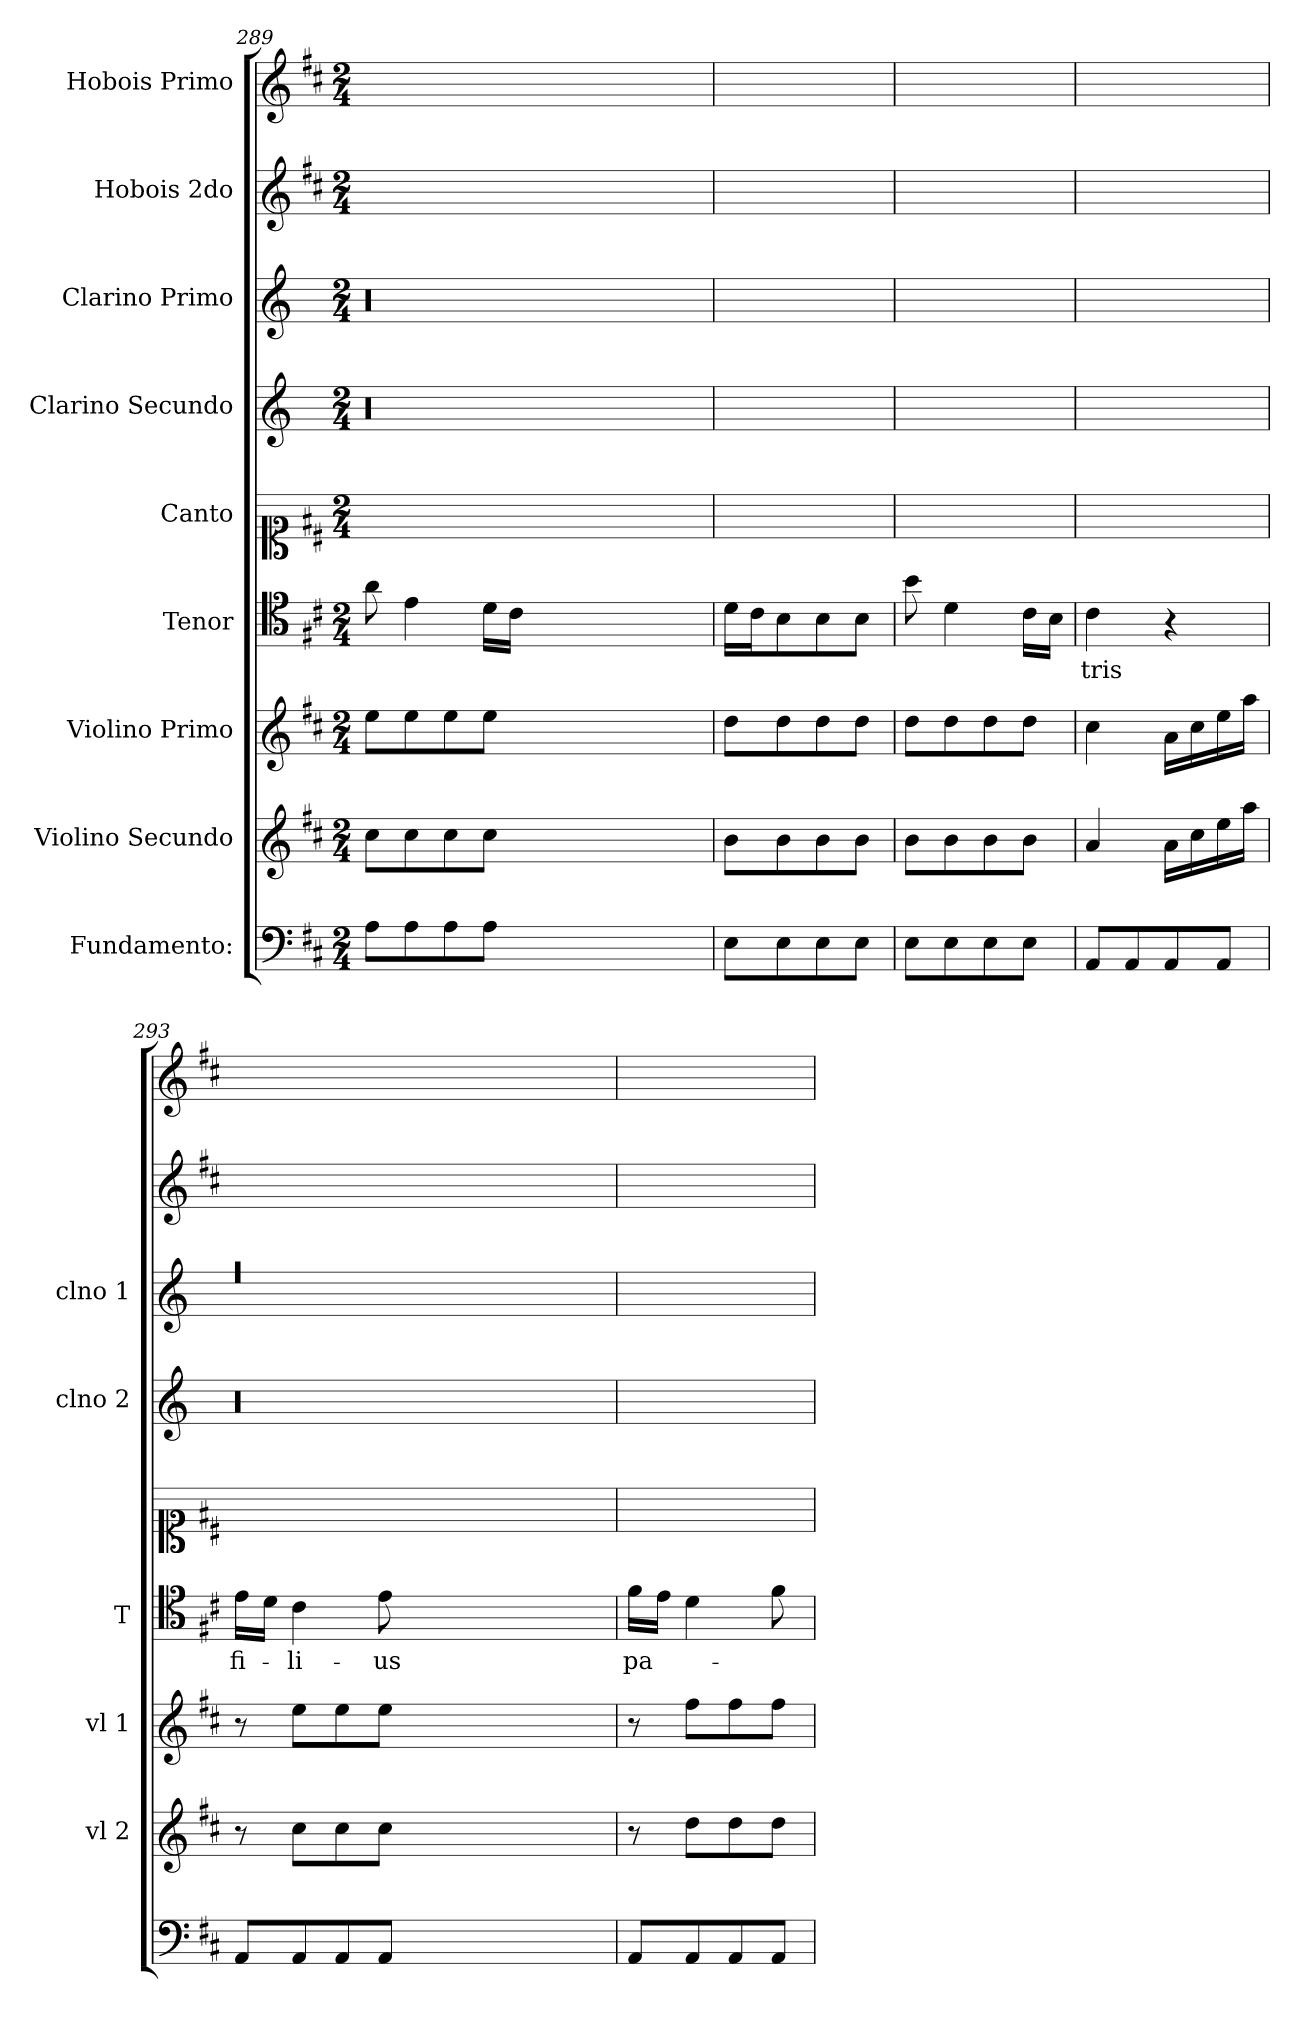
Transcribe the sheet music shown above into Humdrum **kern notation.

**kern	**kern	**kern	**kern	**text	**kern	**kern	**kern	**kern	**kern
*part9	*part8	*part7	*part6	*part6	*part5	*part4	*part3	*part2	*part1
*staff9	*staff8	*staff7	*staff6	*staff6	*staff5	*staff4	*staff3	*staff2	*staff1
*I"Fundamento:	*I"Violino Secundo	*I"Violino Primo	*I"Tenor	*	*I"Canto	*I"Clarino Secundo	*I"Clarino Primo	*I"Hobois 2do	*I"Hobois Primo
*	*I'vl 2	*I'vl 1	*I'T	*	*	*I'clno 2	*I'clno 1	*	*
*clefF4	*clefG2	*clefG2	*clefC4	*	*clefC1	*clefG2	*clefG2	*clefG2	*clefG2
*	*	*	*	*	*	*ITrd-1c-2	*ITrd-1c-2	*	*
*k[f#c#]	*k[f#c#]	*k[f#c#]	*k[f#c#]	*	*k[f#c#]	*k[f#c#]	*k[f#c#]	*k[f#c#]	*k[f#c#]
*M2/4	*M2/4	*M2/4	*M2/4	*	*M2/4	*M2/4	*M2/4	*M2/4	*M2/4
=289	=289	=289	=289	=289	=289	=289	=289	=289	=289
!	!	!	!	!	!	!LO:N:vis=00	!LO:N:vis=00	!	!
8A\L	8cc#\L	8ee\L	8a\	.	2ryy	0r	0r	2ryy	2ryy
8A\	8cc#\	8ee\	4e\	.	.	.	.	.	.
8A\	8cc#\	8ee\	.	.	.	.	.	.	.
8A\J	8cc#\J	8ee\J	16d\LL	.	.	.	.	.	.
.	.	.	16c#\JJ	.	.	.	.	.	.
1.ryy	1.ryy	1.ryy	1.ryy	.	1.ryy	.	.	1.ryy	1.ryy
=290	=290	=290	=290	=290	=290	=290	=290	=290	=290
8E\L	8b\L	8dd\L	16d\LL	.	2ryy	2ryy	2ryy	2ryy	2ryy
.	.	.	16c#\J	.	.	.	.	.	.
8E\	8b\	8dd\	8B\	.	.	.	.	.	.
8E\	8b\	8dd\	8B\	.	.	.	.	.	.
8E\J	8b\J	8dd\J	8B\J	.	.	.	.	.	.
=291	=291	=291	=291	=291	=291	=291	=291	=291	=291
8E\L	8b\L	8dd\L	8b\	.	2ryy	2ryy	2ryy	2ryy	2ryy
8E\	8b\	8dd\	4d\	.	.	.	.	.	.
8E\	8b\	8dd\	.	.	.	.	.	.	.
8E\J	8b\J	8dd\J	16c#\LL	.	.	.	.	.	.
.	.	.	16B\JJ	.	.	.	.	.	.
=292	=292	=292	=292	=292	=292	=292	=292	=292	=292
8AA/L	4a/	4cc#\	4c#\	-tris	2ryy	2ryy	2ryy	2ryy	2ryy
8AA/	.	.	.	.	.	.	.	.	.
8AA/	16a\LL	16a\LL	4r	.	.	.	.	.	.
.	16cc#\	16cc#\	.	.	.	.	.	.	.
8AA/J	16ee\	16ee\	.	.	.	.	.	.	.
.	16aa\JJ	16aa\JJ	.	.	.	.	.	.	.
=293	=293	=293	=293	=293	=293	=293	=293	=293	=293
!	!	!	!	!	!	!LO:N:vis=00	!LO:N:vis=00	!	!
8AA/L	8r	8r	16e\LL	fi-	2ryy	0r	0rff	2ryy	2ryy
.	.	.	16d\JJ	.	.	.	.	.	.
8AA/	8cc#\L	8ee\L	4c#\	-li-	.	.	.	.	.
8AA/	8cc#\	8ee\	.	.	.	.	.	.	.
8AA/J	8cc#\J	8ee\J	8e\	-us	.	.	.	.	.
1.ryy	1.ryy	1.ryy	1.ryy	.	1.ryy	.	.	1.ryy	1.ryy
=294	=294	=294	=294	=294	=294	=294	=294	=294	=294
8AA/L	8r	8r	16f#\LL	pa-	2ryy	2ryy	2ryy	2ryy	2ryy
.	.	.	16e\JJ	.	.	.	.	.	.
8AA/	8dd\L	8ff#\L	4d\	.	.	.	.	.	.
8AA/	8dd\	8ff#\	.	.	.	.	.	.	.
8AA/J	8dd\J	8ff#\J	8f#\	.	.	.	.	.	.
=	=	=	=	=	=	=	=	=	=
*-	*-	*-	*-	*-	*-	*-	*-	*-	*-
